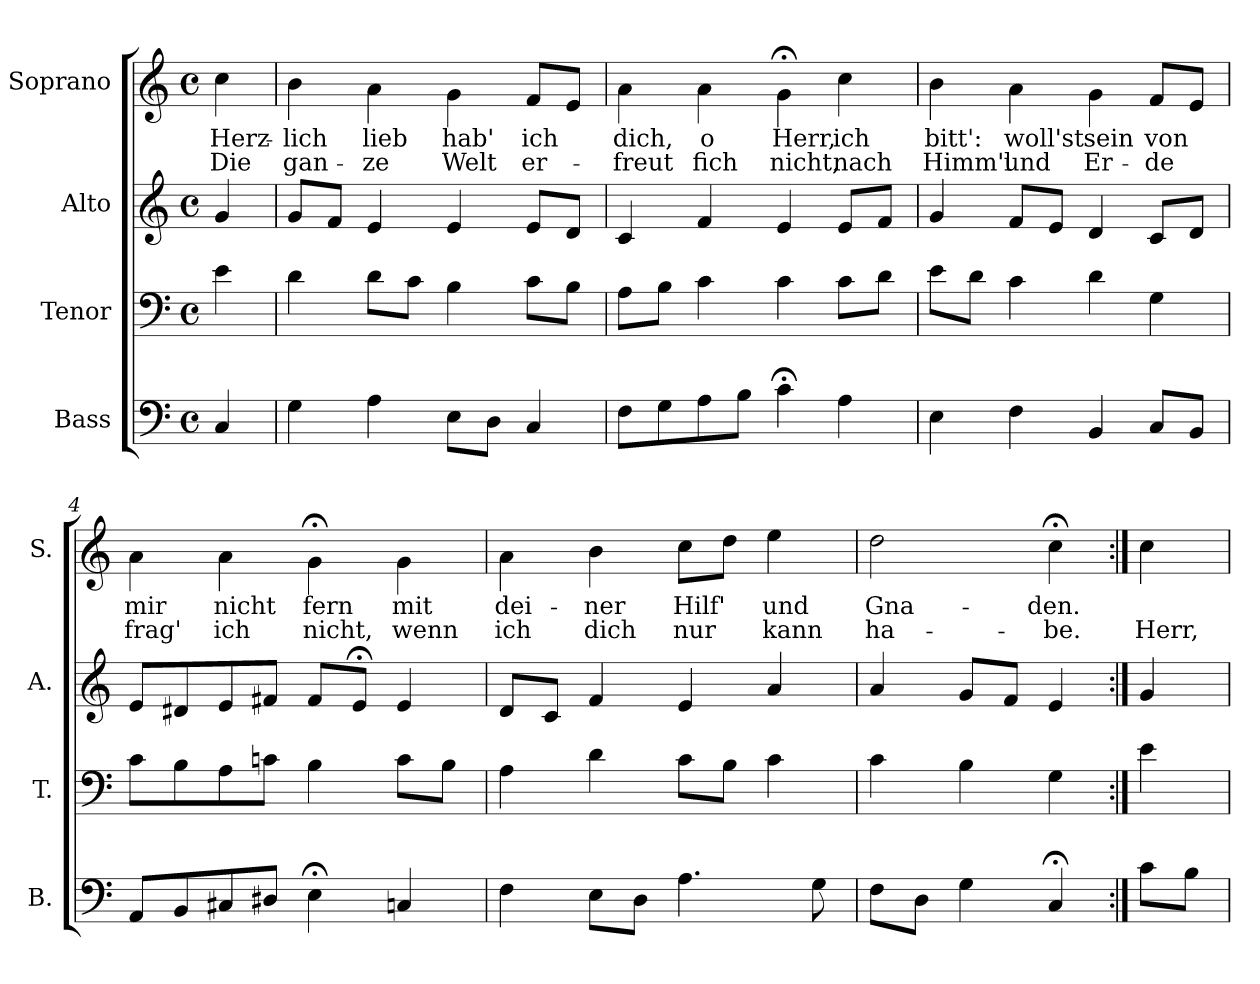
**kern	**kern	**kern	**kern	**text	**text
*part4	*part3	*part2	*part1	*part1	*part1
*staff4	*staff3	*staff2	*staff1	*staff1	*staff1
*I"Bass	*I"Tenor	*I"Alto	*I"Soprano	*	*
*I'B.	*I'T.	*I'A.	*I'S.	*	*
*clefF4	*clefF4	*clefG2	*clefG2	*	*
*k[]	*k[]	*k[]	*k[]	*	*
*	*	*	*C:	*	*
*M4/4	*M4/4	*M4/4	*M4/4	*	*
*met(c)	*met(c)	*met(c)	*met(c)	*	*
=	=	=	=	=	=
4C/	4e\	4g/	4cc\	Herz-	Die
=1	=1	=1	=1	=1	=1
4G\	4d\	8g/L	4b\	-lich	gan-
.	.	8f/J	.	.	.
4A\	8d\L	4e/	4a\	lieb	-ze
.	8c\J	.	.	.	.
8E\L	4B\	4e/	4g\	hab'	Welt
8D\J	.	.	.	.	.
4C/	8c\L	8e/L	8f/L	ich	er-
.	8B\J	8d/J	8e/J	.	.
=2	=2	=2	=2	=2	=2
8F\L	8A\L	4c/	4a\	dich,	-freut
8G\	8B\J	.	.	.	.
8A\	4c\	4f/	4a\	o	fich
8B\J	.	.	.	.	.
4c;<\	4c\	4e/	4g;<\	Herr,	nicht,
4A\	8c\L	8e/L	4cc\	ich	nach
.	8d\J	8f/J	.	.	.
=3	=3	=3	=3	=3	=3
4E\	8e\L	4g/	4b\	bitt':	Himm'l
.	8d\J	.	.	.	.
4F\	4c\	8f/L	4a\	woll'st	und
.	.	8e/J	.	.	.
4BB/	4d\	4d/	4g\	sein	Er-
8C/L	4G\	8c/L	8f/L	von	-de
8BB/J	.	8d/J	8e/J	.	.
=4	=4	=4	=4	=4	=4
8AA/L	8c\L	8e/L	4a\	mir	frag'
8BB/	8B\	8d#X/	.	.	.
8C#X/	8A\	8e/	4a\	nicht	ich
8D#X/J	8cn\J	8f#X/J	.	.	.
4E;<\	4B\	8f#/L	4g;<\	fern	nicht,
.	.	8e;</J	.	.	.
4Cn/	8c\L	4e/	4g\	mit	wenn
.	8B\J	.	.	.	.
!!LO:LB:g=z
=5	=5	=5	=5	=5	=5
4F\	4A\	8d/L	4a\	dei-	ich
.	.	8c/J	.	.	.
8E\L	4d\	4f/	4b\	-ner	dich
8D\J	.	.	.	.	.
4.A\	8c\L	4e/	8cc\L	Hilf'	nur
.	8B\J	.	8dd\J	.	.
.	4c\	4a/	4ee\	und	kann
8G\	.	.	.	.	.
=6	=6	=6	=6	=6	=6
8F\L	4c\	4a/	2dd\	Gna-	ha-
8D\J	.	.	.	.	.
4G\	4B\	8g/L	.	.	.
.	.	8f/J	.	.	.
4C;</	4G\	4e/	4cc;<\	-den.	-be.
=6a:|!	=6a:|!	=6a:|!	=6a:|!	=6a:|!	=6a:|!
8c\L	4e\	4g/	4cc\	.	Herr,
8B\J	.	.	.	.	.
=	=	=	=	=	=
*-	*-	*-	*-	*-	*-
